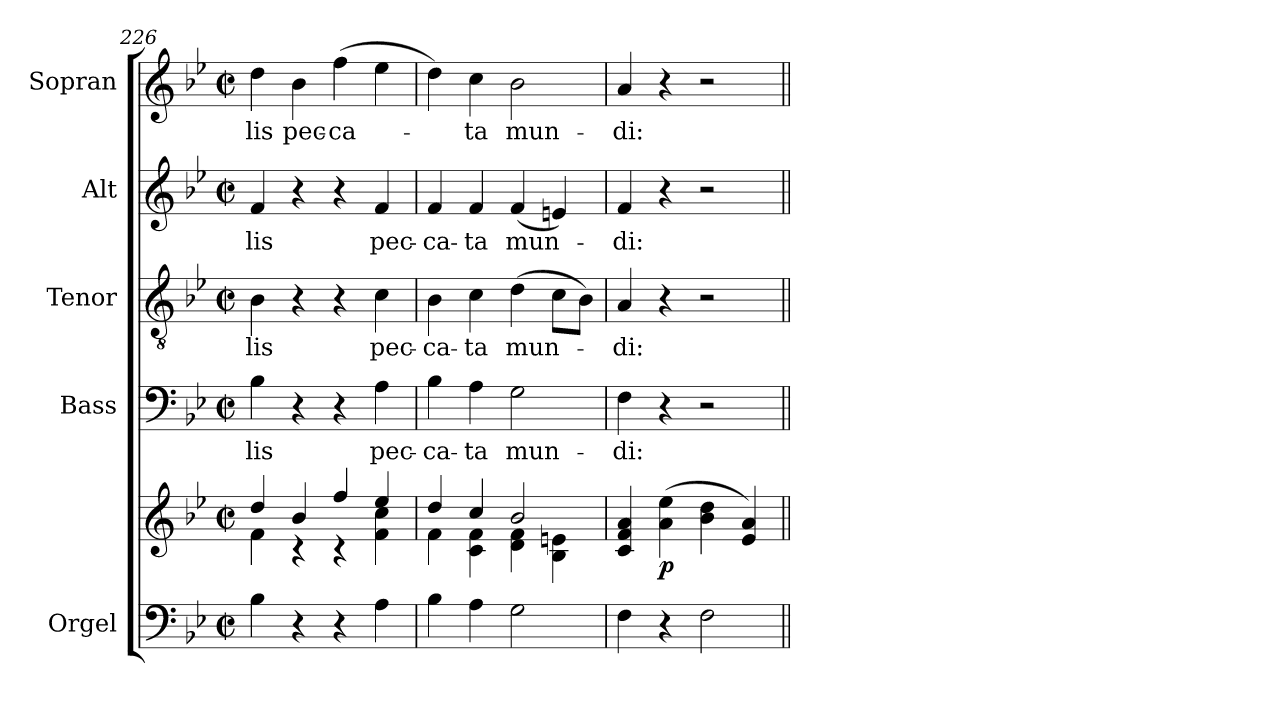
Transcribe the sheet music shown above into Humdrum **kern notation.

**kern	**kern	**dynam	**kern	**text	**kern	**text	**kern	**text	**kern	**text
*part5	*part5	*part5	*part4	*part4	*part3	*part3	*part2	*part2	*part1	*part1
*staff6	*staff5	*staff5/6	*staff4	*staff4	*staff3	*staff3	*staff2	*staff2	*staff1	*staff1
*I"Orgel	*	*	*I"Bass	*	*I"Tenor	*	*I"Alt	*	*I"Sopran	*
*I'Org.	*	*	*I'B.	*	*I'T.	*	*I'A.	*	*I'S.	*
*clefF4	*clefG2	*	*clefF4	*	*clefGv2	*	*clefG2	*	*clefG2	*
*k[b-e-]	*k[b-e-]	*	*k[b-e-]	*	*k[b-e-]	*	*k[b-e-]	*	*k[b-e-]	*
*B-:	*B-:	*	*B-:	*	*B-:	*	*B-:	*	*B-:	*
*M2/2	*M2/2	*	*M2/2	*	*M2/2	*	*M2/2	*	*M2/2	*
*met(c|)	*met(c|)	*	*met(c|)	*	*met(c|)	*	*met(c|)	*	*met(c|)	*
=226	=226	=226	=226	=226	=226	=226	=226	=226	=226	=226
*	*^	*	*	*	*	*	*	*	*	*
!	!	!	!	!	!LO:LY:b	!	!LO:LY:b	!	!LO:LY:b	!	!LO:LY:b
4B-\	4dd/	4f\	.	4B-\	-lis	4B-\	-lis	4f/	-lis	4dd\	-lis
!	!	!	!	!	!	!	!	!	!	!	!LO:LY:b
4r	4b-/	4rc	.	4r	.	4r	.	4r	.	4b-\	pec-
!	!	!	!	!	!	!	!	!	!	!	!LO:LY:b
4r	4ff/	4rc	.	4r	.	4r	.	4r	.	(>4ff\	-ca-
!	!	!	!	!	!LO:LY:b	!	!LO:LY:b	!	!LO:LY:b	!	!
4A\	4ee-/	4f\ 4cc\	.	4A\	pec-	4c\	pec-	4f/	pec-	4ee-\	.
=227	=227	=227	=227	=227	=227	=227	=227	=227	=227	=227	=227
!	!	!	!	!	!LO:LY:b	!	!LO:LY:b	!	!LO:LY:b	!	!
4B-\	4dd/	4f\	.	4B-\	-ca-	4B-\	-ca-	4f/	-ca-	4dd\)	.
!	!	!	!	!	!LO:LY:b	!	!LO:LY:b	!	!LO:LY:b	!	!LO:LY:b
4A\	4cc/	4c\ 4f\	.	4A\	-ta	4c\	-ta	4f/	-ta	4cc\	-ta
!	!	!	!	!	!LO:LY:b	!	!LO:LY:b	!	!LO:LY:b	!	!LO:LY:b
2G\	2b-/	4d\ 4f\	.	2G\	mun-	(>4d\	mun-	(<4f/	mun-	2b-\	mun-
.	.	4B-\ 4en\	.	.	.	8c\L	.	4en/)	.	.	.
.	.	.	.	.	.	8B-\J)	.	.	.	.	.
*	*v	*v	*	*	*	*	*	*	*	*	*
=228	=228	=228	=228	=228	=228	=228	=228	=228	=228	=228
!	!	!	!	!LO:LY:b	!	!LO:LY:b	!	!LO:LY:b	!	!LO:LY:b
4F\	4c/ 4f/ 4a/	.	4F\	-di:	4A/	-di:	4f/	-di:	4a/	-di:
!	!	!LO:DY:b	!	!	!	!	!	!	!	!
4r	(>4a\ 4ee-\	p	4r	.	4r	.	4r	.	4r	.
2F\	4b-\ 4dd\	.	2r	.	2r	.	2r	.	2r	.
.	4e-/ 4a/)	.	.	.	.	.	.	.	.	.
=||	=||	=||	=||	=||	=||	=||	=||	=||	=||	=||
*-	*-	*-	*-	*-	*-	*-	*-	*-	*-	*-
